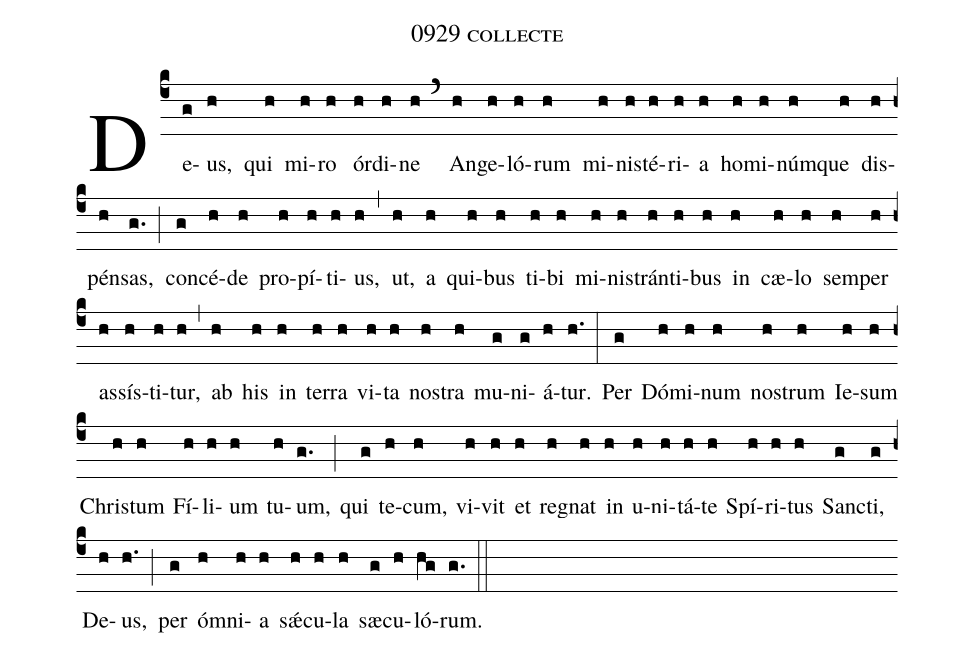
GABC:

name: 0929 collecte;
%%
(c4)
De(g)us,(h) qui(h) mi(h)ro(h) ór(h)di(h)ne(h) (`)
An(h)ge(h)ló(h)rum(h) mi(h)nis(h)té(h)ri(h)a(h) ho(h)mi(h)núm(h)que(h) dis(h)pén(h)sas,(g.) (;)
con(g)cé(h)de(h) pro(h)pí(h)ti(h)us,(h) (,)
ut,(h) a(h) qui(h)bus(h) ti(h)bi(h) mi(h)nis(h)trán(h)ti(h)bus(h) in(h) cæ(h)lo(h) sem(h)per(h) as(h)sís(h)ti(h)tur,(h) (,)
ab(h) his(h) in(h) ter(h)ra(h) vi(h)ta(h) nos(h)tra(h) mu(g)ni(g)á(h)tur.(h.) (:)
Per(g) Dó(h)mi(h)num(h) nos(h)trum(h) Ie(h)sum(h) Chris(h)tum(h) Fí(h)li(h)um(h) tu(h)um,(g.) (;)
qui(g) te(h)cum,(h) vi(h)vit(h) et(h) re(h)gnat(h) in(h) u(h)ni(h)tá(h)te(h) Spí(h)ri(h)tus(h) Sanc(g)ti,(g) De(h)us,(h.) (;)
per(g) óm(h)ni(h)a(h) sǽ(h)cu(h)la(h) sæ(g)cu(h)ló(hg)rum.(g.) (::)
